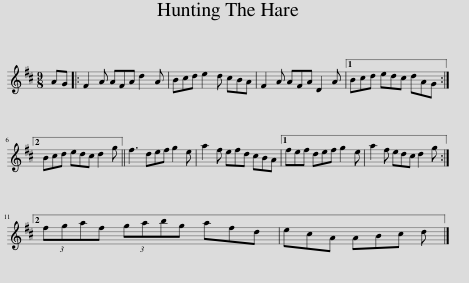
X:1
L:1/8
M:9/8
I:linebreak $
K:D
V:1 treble
V:1
 AG |: F2 A AFA d2 A | Bcd e2 d cBA | F2 A AFA D2 A |1 Bcd edc dAG :|2$ %5
 Bcd edc d2 g || f3 def g2 e | a2 f efd cBA |1 fef def g2 e | a2 f edc d2 g :|2$ %10
 (3fgaf (3gabg afd | ecA ABc d |] %12
